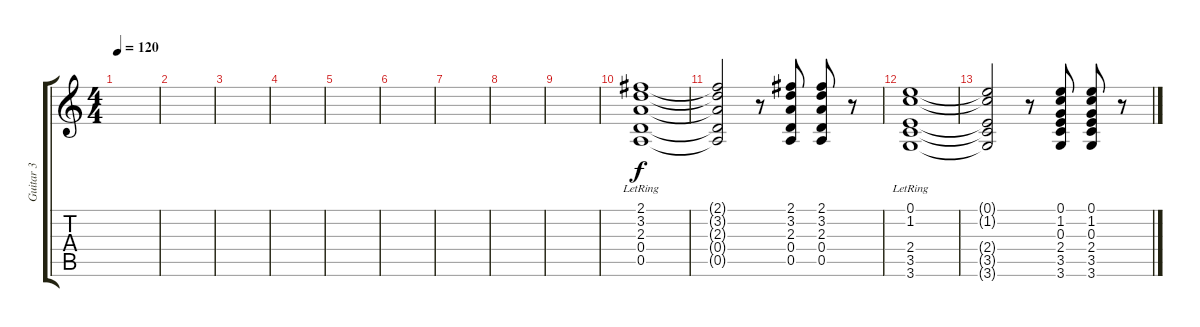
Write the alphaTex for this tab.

\track ("Guitar 3" "Guitar 3") {instrument overdrivenguitar}
\staff {score tabs}
\tuning (E4 B3 G3 D3 A2 E2) {hide}
\ts (4 4)
\tempo 120
\clef g2
\ks c
|
|
|
|
|
|
|
|
|
(2.1{lr} 3.2{lr} 2.3{lr} 0.4 0.5).1 |
(2.1{t} 3.2{t} 2.3{t} 0.4{t} 0.5{t}).2 r.8 (2.1 3.2 2.3 0.4 0.5).8 (2.1 3.2 2.3 0.4 0.5).8 r.8 |
(0.1{lr} 1.2{lr} 2.4 3.5 3.6).1 |
(0.1{t} 1.2{t} 2.4{t} 3.5{t} 3.6{t}).2 r.8 (0.1 1.2 0.3 2.4 3.5 3.6).8 (0.1 1.2 0.3 2.4 3.5 3.6).8 r.8
